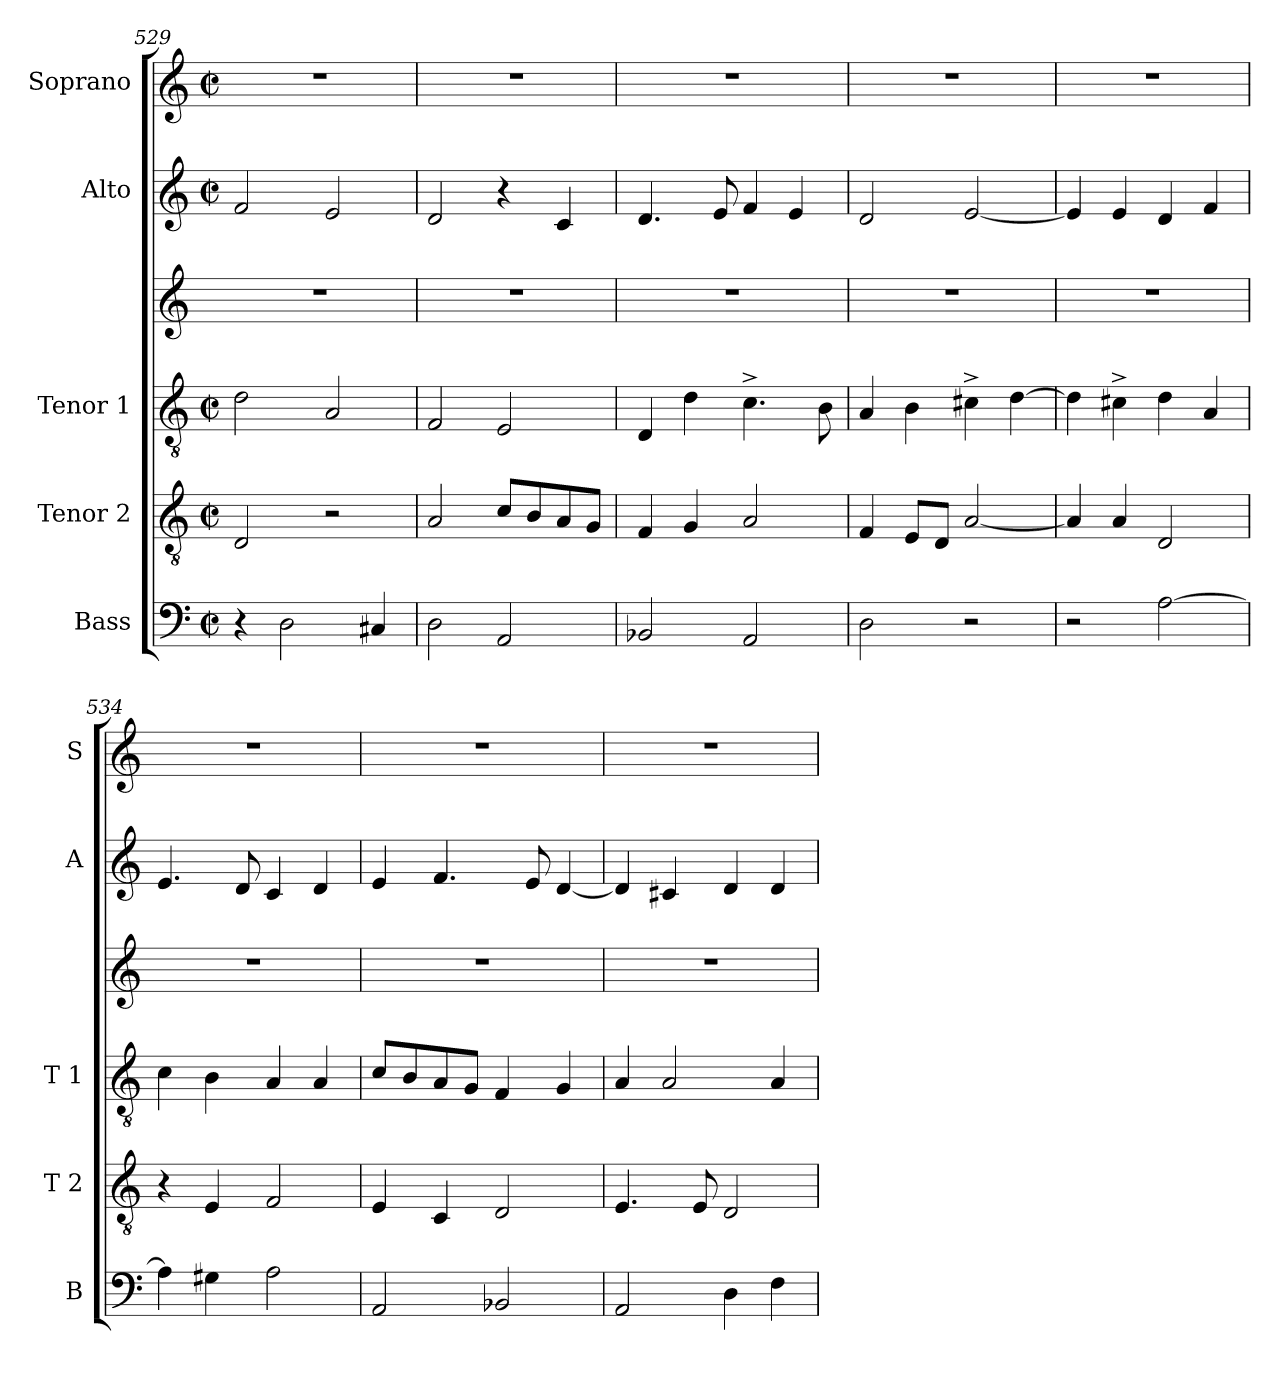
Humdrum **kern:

**kern	**kern	**kern	**kern	**kern	**kern
*part6	*part5	*part4	*part3	*part2	*part1
*staff6	*staff5	*staff4	*staff3	*staff2	*staff1
*I"Bass	*I"Tenor 2	*I"Tenor 1	*	*I"Alto	*I"Soprano
*I'B	*I'T 2	*I'T 1	*	*I'A	*I'S
*clefF4	*clefGv2	*clefGv2	*clefG2	*clefG2	*clefG2
*k[]	*k[]	*k[]	*k[]	*k[]	*k[]
*C:	*C:	*C:	*C:	*C:	*C:
*M2/2	*M2/2	*M2/2	*	*M2/2	*M2/2
*met(c|)	*met(c|)	*met(c|)	*	*met(c|)	*met(c|)
=529	=529	=529	=529	=529	=529
4r	2D/	2d\	1r	2f/	1r
2D\	.	.	.	.	.
.	2r	2A/	.	2e/	.
4C#X/	.	.	.	.	.
=530	=530	=530	=530	=530	=530
2D\	2A/	2F/	1r	2d/	1r
2AA/	8c/L	2E/	.	4r	.
.	8B/	.	.	.	.
.	8A/	.	.	4c/	.
.	8G/J	.	.	.	.
=531	=531	=531	=531	=531	=531
2BB-X/	4F/	4D/	1r	4.d/	1r
.	4G/	4d\	.	.	.
.	.	.	.	8e/	.
2AA/	2A/	4.c^>\	.	4f/	.
.	.	.	.	4e/	.
.	.	8B\	.	.	.
!!LO:LB:g=z
=532	=532	=532	=532	=532	=532
2D\	4F/	4A/	1r	2d/	1r
.	8E/L	4B\	.	.	.
.	8D/J	.	.	.	.
2r	[<2A/	4c#X^>\	.	[<2e/	.
.	.	[>4d\	.	.	.
=533	=533	=533	=533	=533	=533
2r	4A/]	4d\]	1r	4e/]	1r
.	4A/	4c#X^>\	.	4e/	.
[>2A\	2D/	4d\	.	4d/	.
.	.	4A/	.	4f/	.
=534	=534	=534	=534	=534	=534
4A\]	4r	4c\	1r	4.e/	1r
4G#X\	4E/	4B\	.	.	.
.	.	.	.	8d/	.
2A\	2F/	4A/	.	4c/	.
.	.	4A/	.	4d/	.
=535	=535	=535	=535	=535	=535
2AA/	4E/	8c/L	1r	4e/	1r
.	.	8B/	.	.	.
.	4C/	8A/	.	4.f/	.
.	.	8G/J	.	.	.
2BB-X/	2D/	4F/	.	.	.
.	.	.	.	8e/	.
.	.	4G/	.	[<4d/	.
=536	=536	=536	=536	=536	=536
2AA/	4.E/	4A/	1r	4d/]	1r
.	.	2A/	.	4c#X/	.
.	8E/	.	.	.	.
4D\	2D/	.	.	4d/	.
4F\	.	4A/	.	4d/	.
=	=	=	=	=	=
*-	*-	*-	*-	*-	*-
